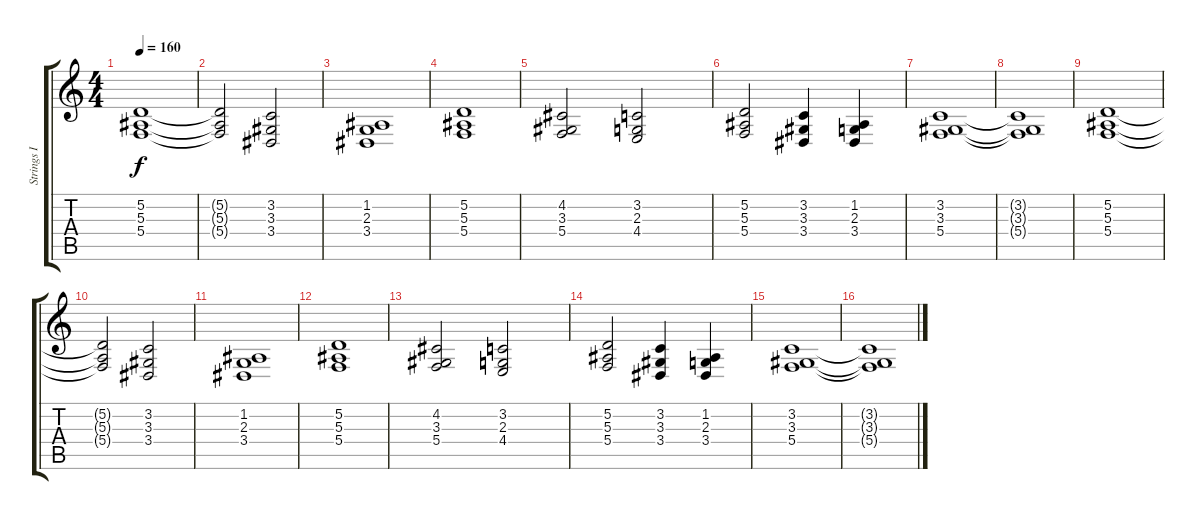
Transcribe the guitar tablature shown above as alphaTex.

\track ("Strings I" "Strings I") {instrument stringensemble1}
\staff {score tabs}
\tuning (D4 A3 F3 C3 G2 D2) {hide}
\ts (4 4)
\tempo 160
\clef g2
\ks c
(5.2 5.3 5.4).1{dy f} |
(5.2{t} 5.3{t} 5.4{t}).2 (3.2 3.3 3.4).2 |
(1.2 2.3 3.4).1 |
(5.2 5.3 5.4).1 |
(4.2 3.3 5.4).2 (3.2 2.3 4.4).2 |
(5.2 5.3 5.4).2 (3.2 3.3 3.4).4 (1.2 2.3 3.4).4 |
(3.2 3.3 5.4).1 |
(3.2{t} 3.3{t} 5.4{t}).1 |
(5.2 5.3 5.4).1 |
(5.2{t} 5.3{t} 5.4{t}).2 (3.2 3.3 3.4).2 |
(1.2 2.3 3.4).1 |
(5.2 5.3 5.4).1 |
(4.2 3.3 5.4).2 (3.2 2.3 4.4).2 |
(5.2 5.3 5.4).2 (3.2 3.3 3.4).4 (1.2 2.3 3.4).4 |
(3.2 3.3 5.4).1 |
(3.2{t} 3.3{t} 5.4{t}).1
